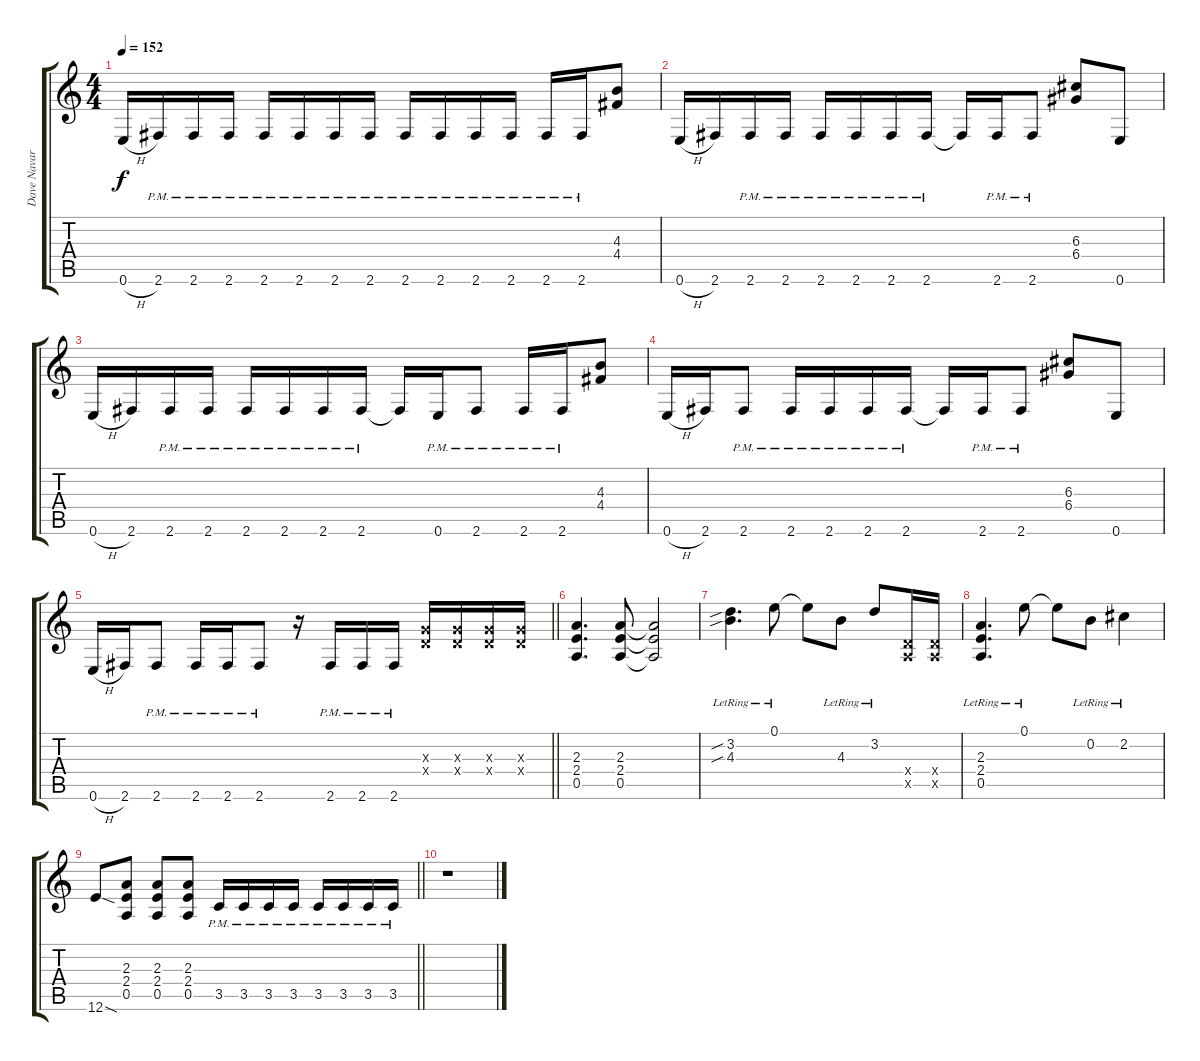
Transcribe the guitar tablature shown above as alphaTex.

\track ("Dave Navarro (Guitar 2)" "Dave Navar") {instrument distortionguitar}
\staff {score tabs}
\tuning (E4 B3 G3 D3 A2 E2) {hide}
\ts (4 4)
\tempo 152
\clef g2
\ks c
0.6{h}.16{dy f} 2.6{pm}.16 2.6{pm}.16 2.6{pm}.16 2.6{pm}.16 2.6{pm}.16 2.6{pm}.16 2.6{pm}.16 2.6{pm}.16 2.6{pm}.16 2.6{pm}.16 2.6{pm}.16 2.6{pm}.16 2.6{pm}.16 (4.3 4.4).8 |
0.6{h}.16 2.6.16 2.6{pm}.16 2.6{pm}.16 2.6{pm}.16 2.6{pm}.16 2.6{pm}.16 2.6{pm}.16 2.6{t}.16 2.6{pm}.16 2.6{pm}.8 (6.3 6.4).8 0.6.8 |
0.6{h}.16 2.6.16 2.6{pm}.16 2.6{pm}.16 2.6{pm}.16 2.6{pm}.16 2.6{pm}.16 2.6{pm}.16 2.6{t}.16 0.6{pm}.16 2.6{pm}.8 2.6{pm}.16 2.6{pm}.16 (4.3 4.4).8 |
0.6{h}.16 2.6.16 2.6{pm}.8 2.6{pm}.16 2.6{pm}.16 2.6{pm}.16 2.6{pm}.16 2.6{t}.16 2.6{pm}.16 2.6{pm}.8 (6.3 6.4).8 0.6.8 |
\barLineRight lightlight
0.6{h}.16 2.6.16 2.6{pm}.8 2.6{pm}.16 2.6{pm}.16 2.6{pm}.8 r.16 2.6{pm}.16 2.6{pm}.16 2.6{pm}.16 (0.3{x} 0.4{x}).16 (0.3{x} 0.4{x}).16 (0.3{x} 0.4{x}).16 (0.3{x} 0.4{x}).16 |
(2.3 2.4 0.5).4{d} (2.3 2.4 0.5).8 (2.3{t} 2.4{t} 0.5{t}).2 |
(3.2{sib lr} 4.3{sib lr}).4{d} 0.1{lr}.8 0.1{t}.8 4.3{lr}.8 3.2{lr}.8 (0.4{x} 0.5{x}).16 (0.4{x} 0.5{x}).16 |
(2.3{lr} 2.4{lr} 0.5{lr}).4{d} 0.1{lr}.8 0.1{t}.8 0.2{lr}.8 2.2{lr}.4 |
\barLineRight lightlight
12.6{sod}.8 (2.3 2.4 0.5).8 (2.3 2.4 0.5).8 (2.3 2.4 0.5).8 3.5{pm}.16 3.5{pm}.16 3.5{pm}.16 3.5{pm}.16 3.5{pm}.16 3.5{pm}.16 3.5{pm}.16 3.5{pm}.16 |
r.1
